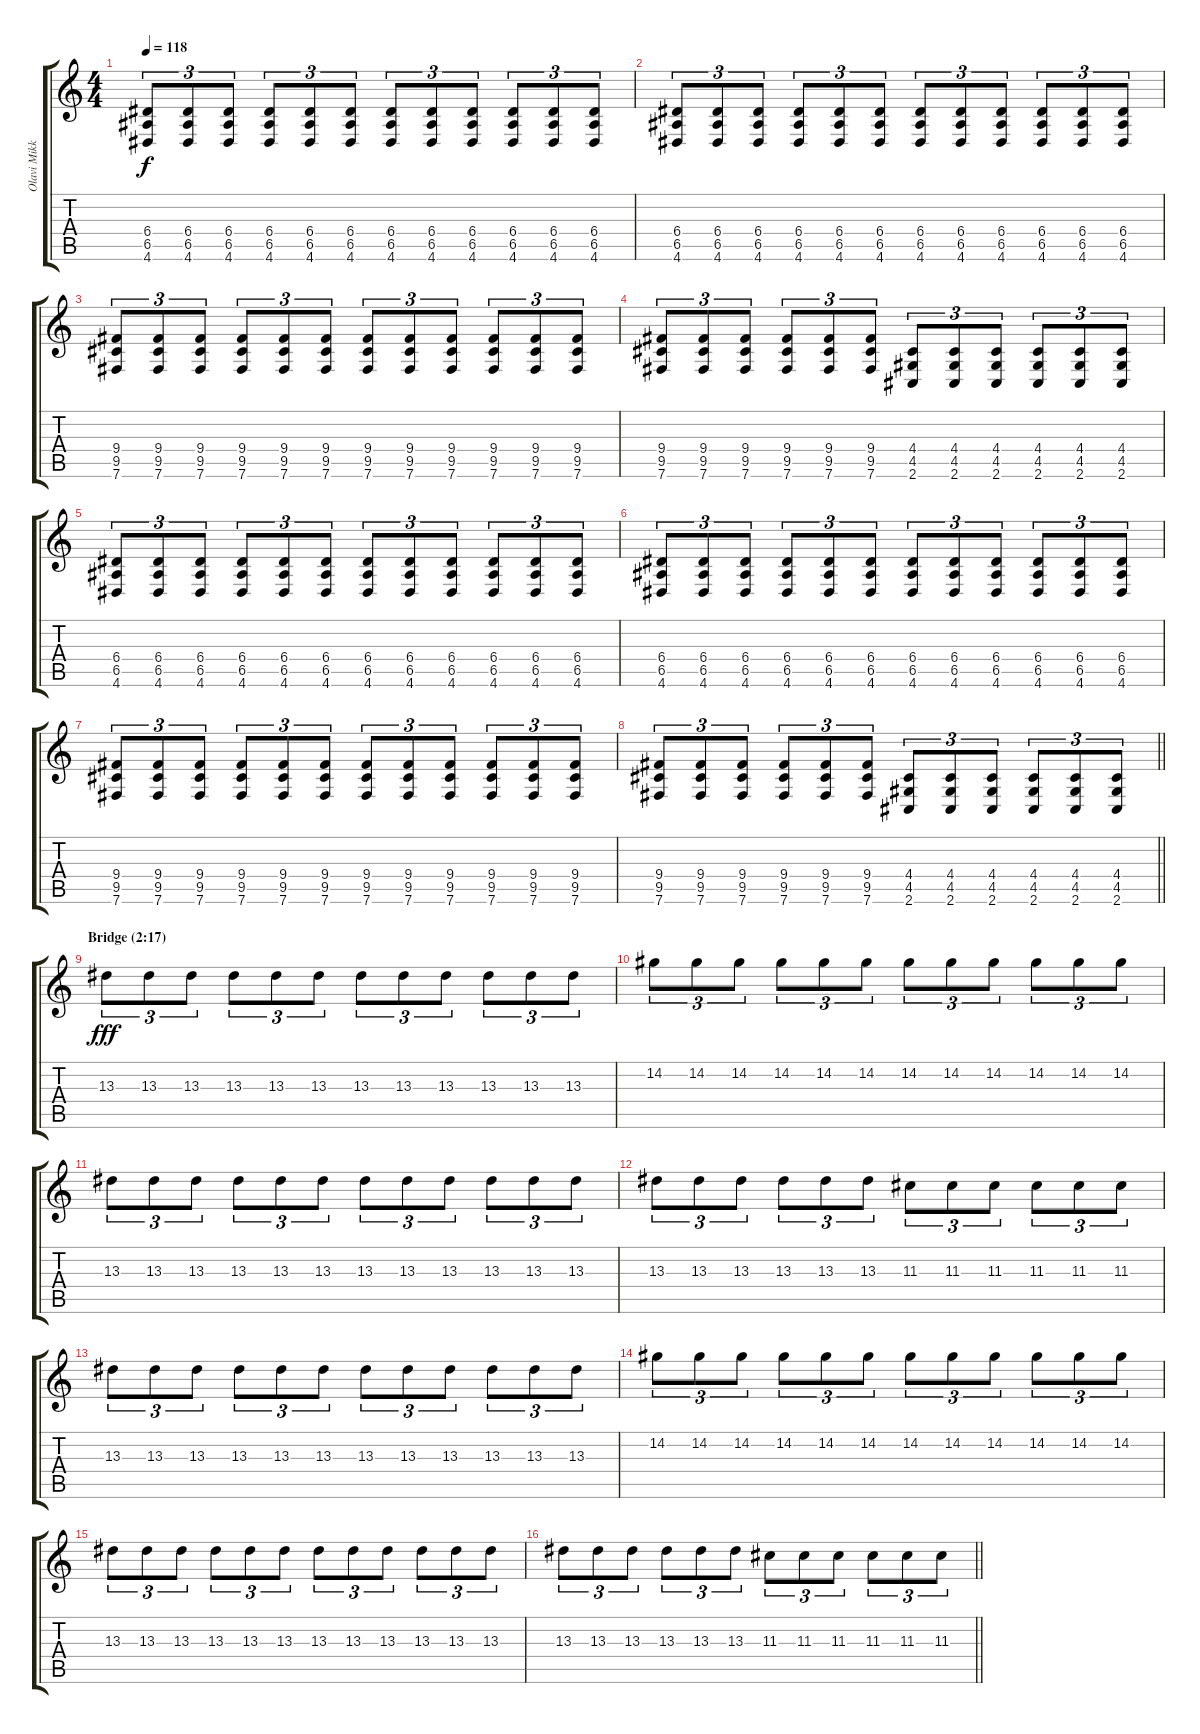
\track ("Olavi Mikkonen 2" "Olavi Mikk") {instrument distortionguitar}
\staff {score tabs}
\tuning (B3 Gb3 D3 A2 E2 B1) {hide}
\ts (4 4)
\tempo 118
\clef g2
\ks c
(6.4 6.5 4.6).8{tu (3 2) dy f} (6.4 6.5 4.6).8{tu (3 2)} (6.4 6.5 4.6).8{tu (3 2)} (6.4 6.5 4.6).8{tu (3 2)} (6.4 6.5 4.6).8{tu (3 2)} (6.4 6.5 4.6).8{tu (3 2)} (6.4 6.5 4.6).8{tu (3 2)} (6.4 6.5 4.6).8{tu (3 2)} (6.4 6.5 4.6).8{tu (3 2)} (6.4 6.5 4.6).8{tu (3 2)} (6.4 6.5 4.6).8{tu (3 2)} (6.4 6.5 4.6).8{tu (3 2)} |
(6.4 6.5 4.6).8{tu (3 2)} (6.4 6.5 4.6).8{tu (3 2)} (6.4 6.5 4.6).8{tu (3 2)} (6.4 6.5 4.6).8{tu (3 2)} (6.4 6.5 4.6).8{tu (3 2)} (6.4 6.5 4.6).8{tu (3 2)} (6.4 6.5 4.6).8{tu (3 2)} (6.4 6.5 4.6).8{tu (3 2)} (6.4 6.5 4.6).8{tu (3 2)} (6.4 6.5 4.6).8{tu (3 2)} (6.4 6.5 4.6).8{tu (3 2)} (6.4 6.5 4.6).8{tu (3 2)} |
(9.4 9.5 7.6).8{tu (3 2)} (9.4 9.5 7.6).8{tu (3 2)} (9.4 9.5 7.6).8{tu (3 2)} (9.4 9.5 7.6).8{tu (3 2)} (9.4 9.5 7.6).8{tu (3 2)} (9.4 9.5 7.6).8{tu (3 2)} (9.4 9.5 7.6).8{tu (3 2)} (9.4 9.5 7.6).8{tu (3 2)} (9.4 9.5 7.6).8{tu (3 2)} (9.4 9.5 7.6).8{tu (3 2)} (9.4 9.5 7.6).8{tu (3 2)} (9.4 9.5 7.6).8{tu (3 2)} |
(9.4 9.5 7.6).8{tu (3 2)} (9.4 9.5 7.6).8{tu (3 2)} (9.4 9.5 7.6).8{tu (3 2)} (9.4 9.5 7.6).8{tu (3 2)} (9.4 9.5 7.6).8{tu (3 2)} (9.4 9.5 7.6).8{tu (3 2)} (4.4 4.5 2.6).8{tu (3 2)} (4.4 4.5 2.6).8{tu (3 2)} (4.4 4.5 2.6).8{tu (3 2)} (4.4 4.5 2.6).8{tu (3 2)} (4.4 4.5 2.6).8{tu (3 2)} (4.4 4.5 2.6).8{tu (3 2)} |
(6.4 6.5 4.6).8{tu (3 2)} (6.4 6.5 4.6).8{tu (3 2)} (6.4 6.5 4.6).8{tu (3 2)} (6.4 6.5 4.6).8{tu (3 2)} (6.4 6.5 4.6).8{tu (3 2)} (6.4 6.5 4.6).8{tu (3 2)} (6.4 6.5 4.6).8{tu (3 2)} (6.4 6.5 4.6).8{tu (3 2)} (6.4 6.5 4.6).8{tu (3 2)} (6.4 6.5 4.6).8{tu (3 2)} (6.4 6.5 4.6).8{tu (3 2)} (6.4 6.5 4.6).8{tu (3 2)} |
(6.4 6.5 4.6).8{tu (3 2)} (6.4 6.5 4.6).8{tu (3 2)} (6.4 6.5 4.6).8{tu (3 2)} (6.4 6.5 4.6).8{tu (3 2)} (6.4 6.5 4.6).8{tu (3 2)} (6.4 6.5 4.6).8{tu (3 2)} (6.4 6.5 4.6).8{tu (3 2)} (6.4 6.5 4.6).8{tu (3 2)} (6.4 6.5 4.6).8{tu (3 2)} (6.4 6.5 4.6).8{tu (3 2)} (6.4 6.5 4.6).8{tu (3 2)} (6.4 6.5 4.6).8{tu (3 2)} |
(9.4 9.5 7.6).8{tu (3 2)} (9.4 9.5 7.6).8{tu (3 2)} (9.4 9.5 7.6).8{tu (3 2)} (9.4 9.5 7.6).8{tu (3 2)} (9.4 9.5 7.6).8{tu (3 2)} (9.4 9.5 7.6).8{tu (3 2)} (9.4 9.5 7.6).8{tu (3 2)} (9.4 9.5 7.6).8{tu (3 2)} (9.4 9.5 7.6).8{tu (3 2)} (9.4 9.5 7.6).8{tu (3 2)} (9.4 9.5 7.6).8{tu (3 2)} (9.4 9.5 7.6).8{tu (3 2)} |
\barLineRight lightlight
(9.4 9.5 7.6).8{tu (3 2)} (9.4 9.5 7.6).8{tu (3 2)} (9.4 9.5 7.6).8{tu (3 2)} (9.4 9.5 7.6).8{tu (3 2)} (9.4 9.5 7.6).8{tu (3 2)} (9.4 9.5 7.6).8{tu (3 2)} (4.4 4.5 2.6).8{tu (3 2)} (4.4 4.5 2.6).8{tu (3 2)} (4.4 4.5 2.6).8{tu (3 2)} (4.4 4.5 2.6).8{tu (3 2)} (4.4 4.5 2.6).8{tu (3 2)} (4.4 4.5 2.6).8{tu (3 2)} |
\section ("" "Bridge (2:17)")
13.3.8{tu (3 2) dy fff volume 8} 13.3.8{tu (3 2)} 13.3.8{tu (3 2)} 13.3.8{tu (3 2)} 13.3.8{tu (3 2)} 13.3.8{tu (3 2)} 13.3.8{tu (3 2)} 13.3.8{tu (3 2)} 13.3.8{tu (3 2)} 13.3.8{tu (3 2)} 13.3.8{tu (3 2)} 13.3.8{tu (3 2)} |
14.2.8{tu (3 2)} 14.2.8{tu (3 2)} 14.2.8{tu (3 2)} 14.2.8{tu (3 2)} 14.2.8{tu (3 2)} 14.2.8{tu (3 2)} 14.2.8{tu (3 2)} 14.2.8{tu (3 2)} 14.2.8{tu (3 2)} 14.2.8{tu (3 2)} 14.2.8{tu (3 2)} 14.2.8{tu (3 2)} |
13.3.8{tu (3 2)} 13.3.8{tu (3 2)} 13.3.8{tu (3 2)} 13.3.8{tu (3 2)} 13.3.8{tu (3 2)} 13.3.8{tu (3 2)} 13.3.8{tu (3 2)} 13.3.8{tu (3 2)} 13.3.8{tu (3 2)} 13.3.8{tu (3 2)} 13.3.8{tu (3 2)} 13.3.8{tu (3 2)} |
13.3.8{tu (3 2)} 13.3.8{tu (3 2)} 13.3.8{tu (3 2)} 13.3.8{tu (3 2)} 13.3.8{tu (3 2)} 13.3.8{tu (3 2)} 11.3.8{tu (3 2)} 11.3.8{tu (3 2)} 11.3.8{tu (3 2)} 11.3.8{tu (3 2)} 11.3.8{tu (3 2)} 11.3.8{tu (3 2)} |
13.3.8{tu (3 2)} 13.3.8{tu (3 2)} 13.3.8{tu (3 2)} 13.3.8{tu (3 2)} 13.3.8{tu (3 2)} 13.3.8{tu (3 2)} 13.3.8{tu (3 2)} 13.3.8{tu (3 2)} 13.3.8{tu (3 2)} 13.3.8{tu (3 2)} 13.3.8{tu (3 2)} 13.3.8{tu (3 2)} |
14.2.8{tu (3 2)} 14.2.8{tu (3 2)} 14.2.8{tu (3 2)} 14.2.8{tu (3 2)} 14.2.8{tu (3 2)} 14.2.8{tu (3 2)} 14.2.8{tu (3 2)} 14.2.8{tu (3 2)} 14.2.8{tu (3 2)} 14.2.8{tu (3 2)} 14.2.8{tu (3 2)} 14.2.8{tu (3 2)} |
13.3.8{tu (3 2)} 13.3.8{tu (3 2)} 13.3.8{tu (3 2)} 13.3.8{tu (3 2)} 13.3.8{tu (3 2)} 13.3.8{tu (3 2)} 13.3.8{tu (3 2)} 13.3.8{tu (3 2)} 13.3.8{tu (3 2)} 13.3.8{tu (3 2)} 13.3.8{tu (3 2)} 13.3.8{tu (3 2)} |
\barLineRight lightlight
13.3.8{tu (3 2)} 13.3.8{tu (3 2)} 13.3.8{tu (3 2)} 13.3.8{tu (3 2)} 13.3.8{tu (3 2)} 13.3.8{tu (3 2)} 11.3.8{tu (3 2)} 11.3.8{tu (3 2)} 11.3.8{tu (3 2)} 11.3.8{tu (3 2)} 11.3.8{tu (3 2)} 11.3.8{tu (3 2)}
